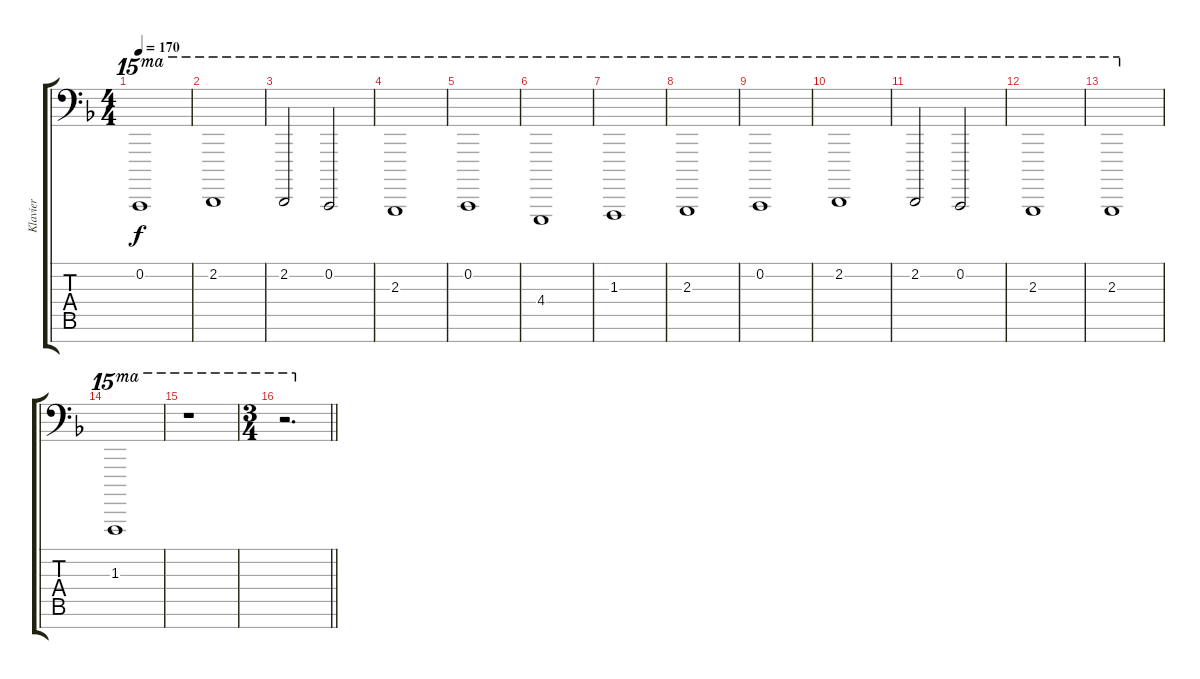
\track ("Klavier" "Klavier") {instrument electricgrandpiano}
\staff {score tabs}
\tuning (F2 C2 Ab1 Eb1 Bb0 F0 C0) {hide}
\ts (4 4)
\tempo 170
\clef f4
\ks f
0.2.1{ot 15ma dy f} |
2.2.1{ot 15ma} |
2.2.2{ot 15ma} 0.2.2{ot 15ma} |
2.3.1{ot 15ma} |
0.2.1{ot 15ma} |
4.4.1{ot 15ma} |
1.3.1{ot 15ma} |
2.3.1{ot 15ma} |
0.2.1{ot 15ma} |
2.2.1{ot 15ma} |
2.2.2{ot 15ma} 0.2.2{ot 15ma} |
2.3.1{ot 15ma} |
2.3.1{ot 15ma} |
1.3.1{ot 15ma} |
r.1{ot 15ma} |
\ts (3 4)
\barLineRight lightlight
r.2{d ot 15ma}
